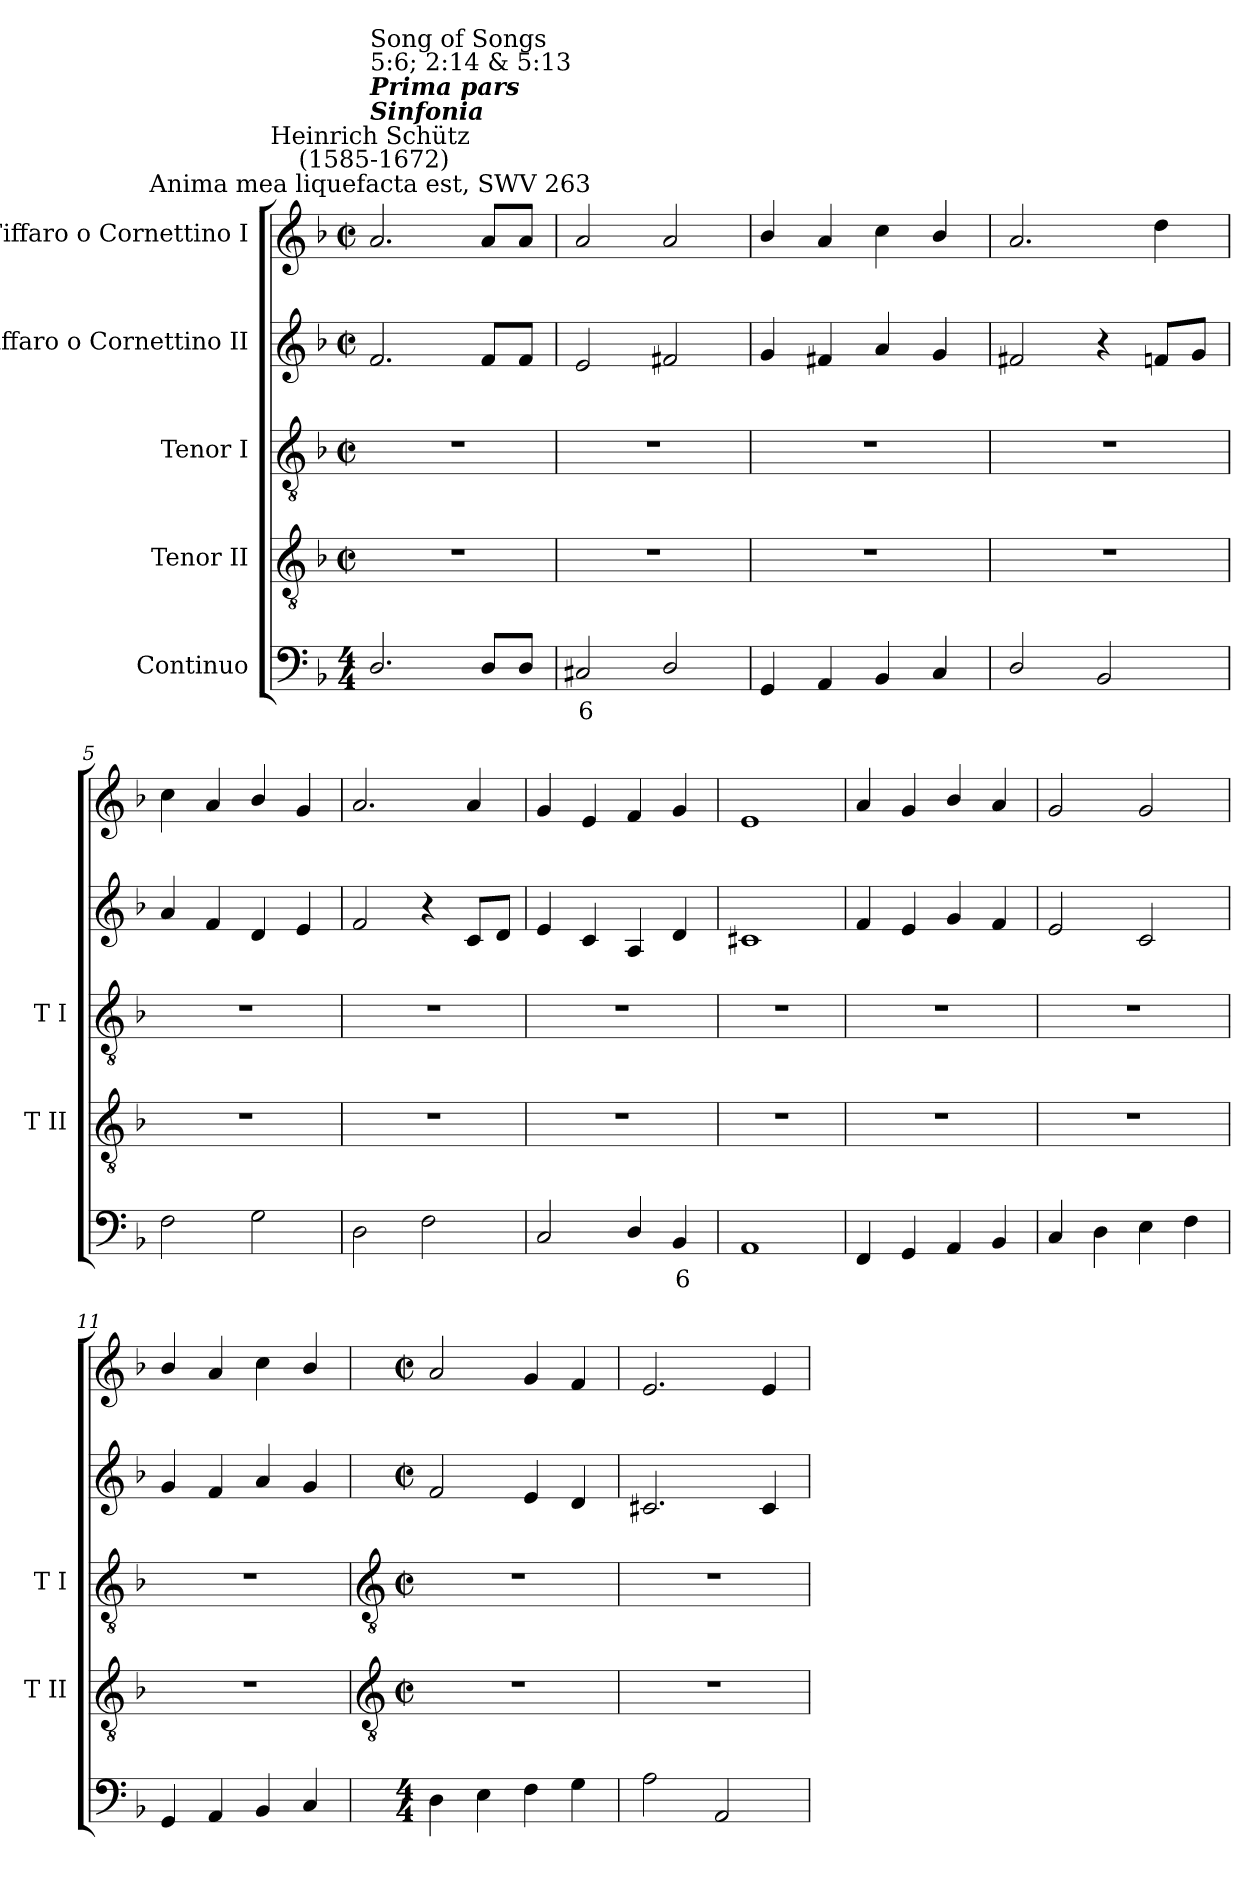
**kern	**text	**kern	**kern	**kern	**kern
*part5	*part5	*part4	*part3	*part2	*part1
*staff5	*staff5	*staff4	*staff3	*staff2	*staff1
*I"Continuo	*	*I"Tenor II	*I"Tenor I	*I"Fiffaro o Cornettino II	*I"Fiffaro o Cornettino I
*	*	*I'T II	*I'T I	*	*
*clefF4	*	*clefGv2	*clefGv2	*clefG2	*clefG2
*k[b-]	*	*k[b-]	*k[b-]	*k[b-]	*k[b-]
*F:	*	*F:	*F:	*F:	*F:
*M4/4	*	*M2/2	*M2/2	*M2/2	*M2/2
*	*	*met(c|)	*met(c|)	*met(c|)	*met(c|)
=1	=1	=1	=1	=1	=1
!	!	!	!	!	!LO:TX:a:cj:t=Anima mea liquefacta est, SWV 263
!	!	!	!	!	!LO:TX:a:cj:t=Heinrich Schütz\n (1585-1672)
!	!	!	!	!	!LO:TX:a:Bi:t=Sinfonia
!	!	!	!	!	!LO:TX:a:Bi:t=Prima pars
!	!	!	!	!	!LO:TX:a:t=Song of Songs \n5&colon;6; 2&colon;14 & 5&colon;13
2.D/	.	1r	1r	2.f	2.a
8D/L	.	.	.	8fL	8aL
8D/J	.	.	.	8fJ	8aJ
=2	=2	=2	=2	=2	=2
!	!LO:LY:b	!	!	!	!
2C#X	6	1r	1r	2e	2a
2D/	.	.	.	2f#X	2a
=3	=3	=3	=3	=3	=3
4GG	.	1r	1r	4g	4b-/
4AA	.	.	.	4f#X	4a
4BB-	.	.	.	4a	4cc
4C	.	.	.	4g	4b-/
=4	=4	=4	=4	=4	=4
2D/	.	1r	1r	2f#X	2.a
2BB-	.	.	.	4r	.
.	.	.	.	8fnL	4dd
.	.	.	.	8gJ	.
=5	=5	=5	=5	=5	=5
2F	.	1r	1r	4a	4cc
.	.	.	.	4f	4a
2G	.	.	.	4d	4b-/
.	.	.	.	4e	4g
=6	=6	=6	=6	=6	=6
2D	.	1r	1r	2f	2.a
2F	.	.	.	4r	.
.	.	.	.	8cL	4a
.	.	.	.	8dJ	.
=7	=7	=7	=7	=7	=7
2C	.	1r	1r	4e	4g
.	.	.	.	4c	4e
4D/	.	.	.	4A	4f
!	!LO:LY:b	!	!	!	!
4BB-	6	.	.	4d	4g
=8	=8	=8	=8	=8	=8
1AA	.	1r	1r	1c#X	1e
=9	=9	=9	=9	=9	=9
4FF	.	1r	1r	4f	4a
4GG	.	.	.	4e	4g
4AA	.	.	.	4g	4b-/
4BB-	.	.	.	4f	4a
=10	=10	=10	=10	=10	=10
4C	.	1r	1r	2e	2g
4D	.	.	.	.	.
4E	.	.	.	2c	2g
4F	.	.	.	.	.
=11	=11	=11	=11	=11	=11
4GG	.	1r	1r	4g	4b-/
4AA	.	.	.	4f	4a
4BB-	.	.	.	4a	4cc
4C	.	.	.	4g	4b-/
!!LO:LB:g=z
=12	=12	=12	=12	=12	=12
*	*	*clefGv2	*clefGv2	*	*
*M4/4	*	*M2/2	*M2/2	*M2/2	*M2/2
*	*	*met(c|)	*met(c|)	*met(c|)	*met(c|)
4D	.	1r	1r	2f	2a
4E	.	.	.	.	.
4F	.	.	.	4e	4g
4G	.	.	.	4d	4f
=13	=13	=13	=13	=13	=13
2A	.	1r	1r	2.c#X	2.e
2AA	.	.	.	.	.
.	.	.	.	4c#	4e
=	=	=	=	=	=
*-	*-	*-	*-	*-	*-
